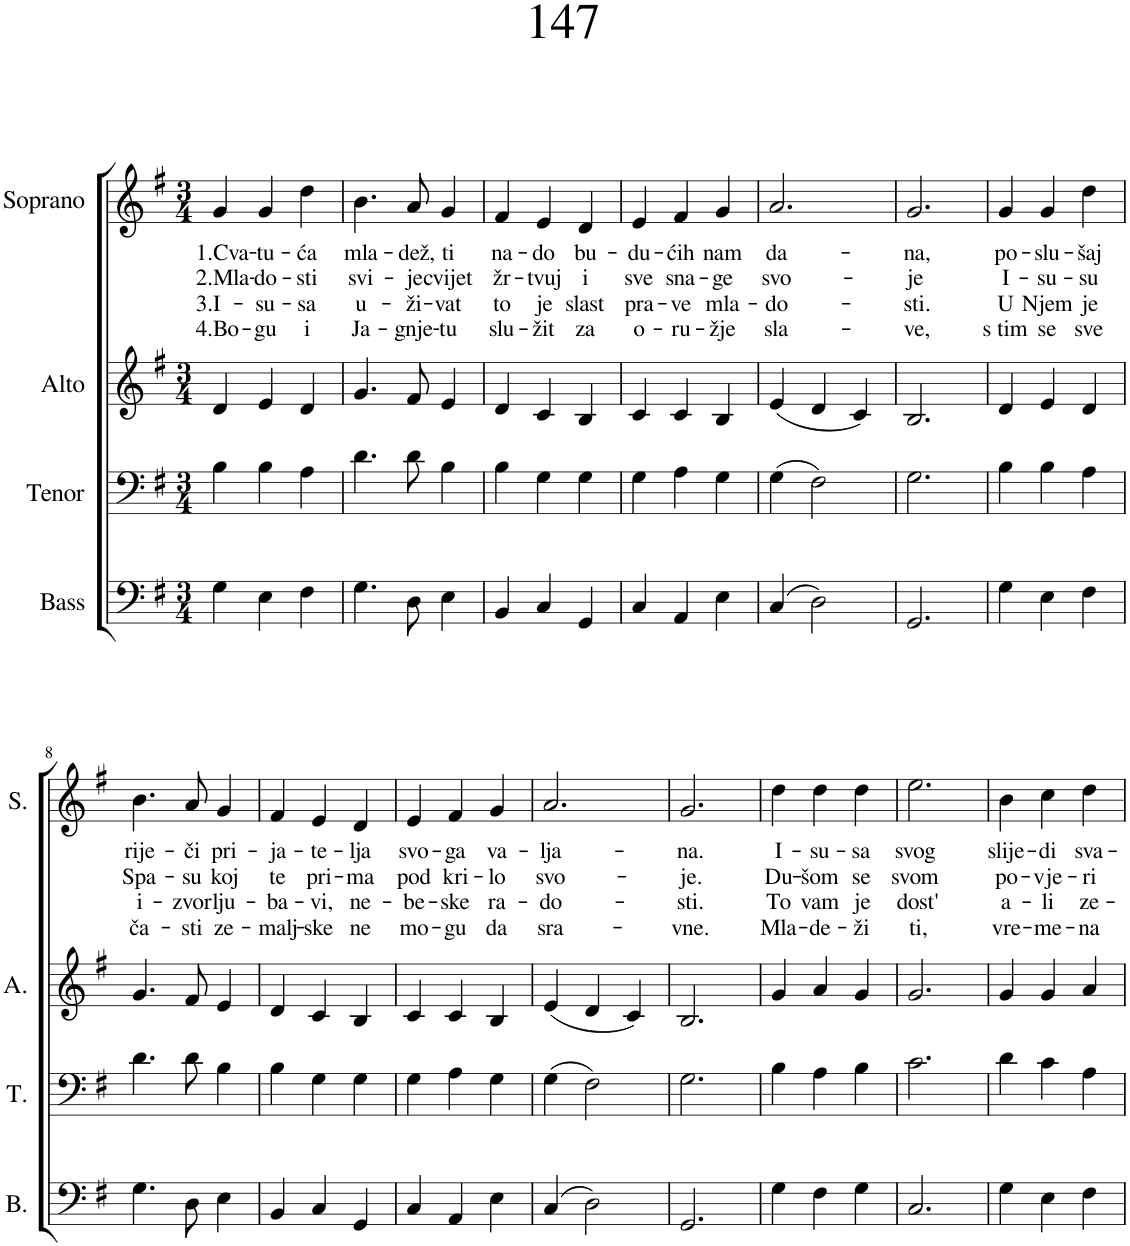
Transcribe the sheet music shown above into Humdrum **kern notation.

**kern	**kern	**kern	**kern	**text	**text	**text	**text
*part4	*part3	*part2	*part1	*part1	*part1	*part1	*part1
*staff4	*staff3	*staff2	*staff1	*staff1	*staff1	*staff1	*staff1
*I"Bass	*I"Tenor	*I"Alto	*I"Soprano	*	*	*	*
*I'B.	*I'T.	*I'A.	*I'S.	*	*	*	*
*clefF4	*clefF4	*clefG2	*clefG2	*	*	*	*
*k[f#]	*k[f#]	*k[f#]	*k[f#]	*	*	*	*
*M3/4	*M3/4	*M3/4	*M3/4	*	*	*	*
=1	=1	=1	=1	=1	=1	=1	=1
!	!	!	!	!LO:LY:b	!LO:LY:b	!LO:LY:b	!LO:LY:b
4G\	4B\	4d/	4g/	1.Cva-	2.Mla-	3.I-	4.Bo-
!	!	!	!	!LO:LY:b	!LO:LY:b	!LO:LY:b	!LO:LY:b
4E\	4B\	4e/	4g/	-tu-	-do-	-su-	-gu
!	!	!	!	!LO:LY:b	!LO:LY:b	!LO:LY:b	!LO:LY:b
4F#\	4A\	4d/	4dd\	-ća	-sti	-sa	i
=2	=2	=2	=2	=2	=2	=2	=2
!	!	!	!	!LO:LY:b	!LO:LY:b	!LO:LY:b	!LO:LY:b
4.G\	4.d\	4.g/	4.b\	mla-	svi-	u-	Ja-
!	!	!	!	!LO:LY:b	!LO:LY:b	!LO:LY:b	!LO:LY:b
8D\	8d\	8f#/	8a/	-dež,	-je	-ži-	-gnje-
!	!	!	!	!LO:LY:b	!LO:LY:b	!LO:LY:b	!LO:LY:b
4E\	4B\	4e/	4g/	ti	cvijet	-vat	-tu
=3	=3	=3	=3	=3	=3	=3	=3
!	!	!	!	!LO:LY:b	!LO:LY:b	!LO:LY:b	!LO:LY:b
4BB/	4B\	4d/	4f#/	na-	žr-	to	slu-
!	!	!	!	!LO:LY:b	!LO:LY:b	!LO:LY:b	!LO:LY:b
4C/	4G\	4c/	4e/	-do	-tvuj	je	-žit
!	!	!	!	!LO:LY:b	!LO:LY:b	!LO:LY:b	!LO:LY:b
4GG/	4G\	4B/	4d/	bu-	i	slast	za
=4	=4	=4	=4	=4	=4	=4	=4
!	!	!	!	!LO:LY:b	!LO:LY:b	!LO:LY:b	!LO:LY:b
4C/	4G\	4c/	4e/	-du-	sve	pra-	o-
!	!	!	!	!LO:LY:b	!LO:LY:b	!LO:LY:b	!LO:LY:b
4AA/	4A\	4c/	4f#/	-ćih	sna-	-ve	-ru-
!	!	!	!	!LO:LY:b	!LO:LY:b	!LO:LY:b	!LO:LY:b
4E\	4G\	4B/	4g/	nam	-ge	mla-	-žje
=5	=5	=5	=5	=5	=5	=5	=5
!	!	!	!	!LO:LY:b	!LO:LY:b	!LO:LY:b	!LO:LY:b
(4C/	(4G\	(4e/	2.a/	da-	svo-	-do-	sla-
2D\)	2F#\)	4d/	.	.	.	.	.
.	.	4c/)	.	.	.	.	.
=6	=6	=6	=6	=6	=6	=6	=6
!	!	!	!	!LO:LY:b	!LO:LY:b	!LO:LY:b	!LO:LY:b
2.GG/	2.G\	2.B/	2.g/	-na,	-je	-sti.	-ve,
=7	=7	=7	=7	=7	=7	=7	=7
!	!	!	!	!LO:LY:b	!LO:LY:b	!LO:LY:b	!LO:LY:b
4G\	4B\	4d/	4g/	po-	I-	U	s tim
!	!	!	!	!LO:LY:b	!LO:LY:b	!LO:LY:b	!LO:LY:b
4E\	4B\	4e/	4g/	-slu-	-su-	Njem	se
!	!	!	!	!LO:LY:b	!LO:LY:b	!LO:LY:b	!LO:LY:b
4F#\	4A\	4d/	4dd\	-šaj	-su	je	sve
!!LO:LB:g=z
=8	=8	=8	=8	=8	=8	=8	=8
!	!	!	!	!LO:LY:b	!LO:LY:b	!LO:LY:b	!LO:LY:b
4.G\	4.d\	4.g/	4.b\	rije-	Spa-	i-	ča-
!	!	!	!	!LO:LY:b	!LO:LY:b	!LO:LY:b	!LO:LY:b
8D\	8d\	8f#/	8a/	-či	-su	-zvor	-sti
!	!	!	!	!LO:LY:b	!LO:LY:b	!LO:LY:b	!LO:LY:b
4E\	4B\	4e/	4g/	pri-	koj	lju-	ze-
=9	=9	=9	=9	=9	=9	=9	=9
!	!	!	!	!LO:LY:b	!LO:LY:b	!LO:LY:b	!LO:LY:b
4BB/	4B\	4d/	4f#/	-ja-	te	-ba-	-malj-
!	!	!	!	!LO:LY:b	!LO:LY:b	!LO:LY:b	!LO:LY:b
4C/	4G\	4c/	4e/	-te-	pri-	-vi,	-ske
!	!	!	!	!LO:LY:b	!LO:LY:b	!LO:LY:b	!LO:LY:b
4GG/	4G\	4B/	4d/	-lja	-ma	ne-	ne
=10	=10	=10	=10	=10	=10	=10	=10
!	!	!	!	!LO:LY:b	!LO:LY:b	!LO:LY:b	!LO:LY:b
4C/	4G\	4c/	4e/	svo-	pod	-be-	mo-
!	!	!	!	!LO:LY:b	!LO:LY:b	!LO:LY:b	!LO:LY:b
4AA/	4A\	4c/	4f#/	-ga	kri-	-ske	-gu
!	!	!	!	!LO:LY:b	!LO:LY:b	!LO:LY:b	!LO:LY:b
4E\	4G\	4B/	4g/	va-	-lo	ra-	da
=11	=11	=11	=11	=11	=11	=11	=11
!	!	!	!	!LO:LY:b	!LO:LY:b	!LO:LY:b	!LO:LY:b
(4C/	(4G\	(4e/	2.a/	-lja-	svo-	-do-	sra-
2D\)	2F#\)	4d/	.	.	.	.	.
.	.	4c/)	.	.	.	.	.
=12	=12	=12	=12	=12	=12	=12	=12
!	!	!	!	!LO:LY:b	!LO:LY:b	!LO:LY:b	!LO:LY:b
2.GG/	2.G\	2.B/	2.g/	-na.	-je.	-sti.	-vne.
=13	=13	=13	=13	=13	=13	=13	=13
!	!	!	!	!LO:LY:b	!LO:LY:b	!LO:LY:b	!LO:LY:b
4G\	4B\	4g/	4dd\	I-	Du-	To	Mla-
!	!	!	!	!LO:LY:b	!LO:LY:b	!LO:LY:b	!LO:LY:b
4F#\	4A\	4a/	4dd\	-su-	-šom	vam	-de-
!	!	!	!	!LO:LY:b	!LO:LY:b	!LO:LY:b	!LO:LY:b
4G\	4B\	4g/	4dd\	-sa	se	je	-ži
=14	=14	=14	=14	=14	=14	=14	=14
!	!	!	!	!LO:LY:b	!LO:LY:b	!LO:LY:b	!LO:LY:b
2.C/	2.c\	2.g/	2.ee\	svog	svom	dost'	ti,
=15	=15	=15	=15	=15	=15	=15	=15
!	!	!	!	!LO:LY:b	!LO:LY:b	!LO:LY:b	!LO:LY:b
4G\	4d\	4g/	4b\	slije-	po-	a-	vre-
!	!	!	!	!LO:LY:b	!LO:LY:b	!LO:LY:b	!LO:LY:b
4E\	4c\	4g/	4cc\	-di	-vje-	-li	-me-
!	!	!	!	!LO:LY:b	!LO:LY:b	!LO:LY:b	!LO:LY:b
4F#\	4A\	4a/	4dd\	sva-	-ri	ze-	-na
=	=	=	=	=	=	=	=
*-	*-	*-	*-	*-	*-	*-	*-
